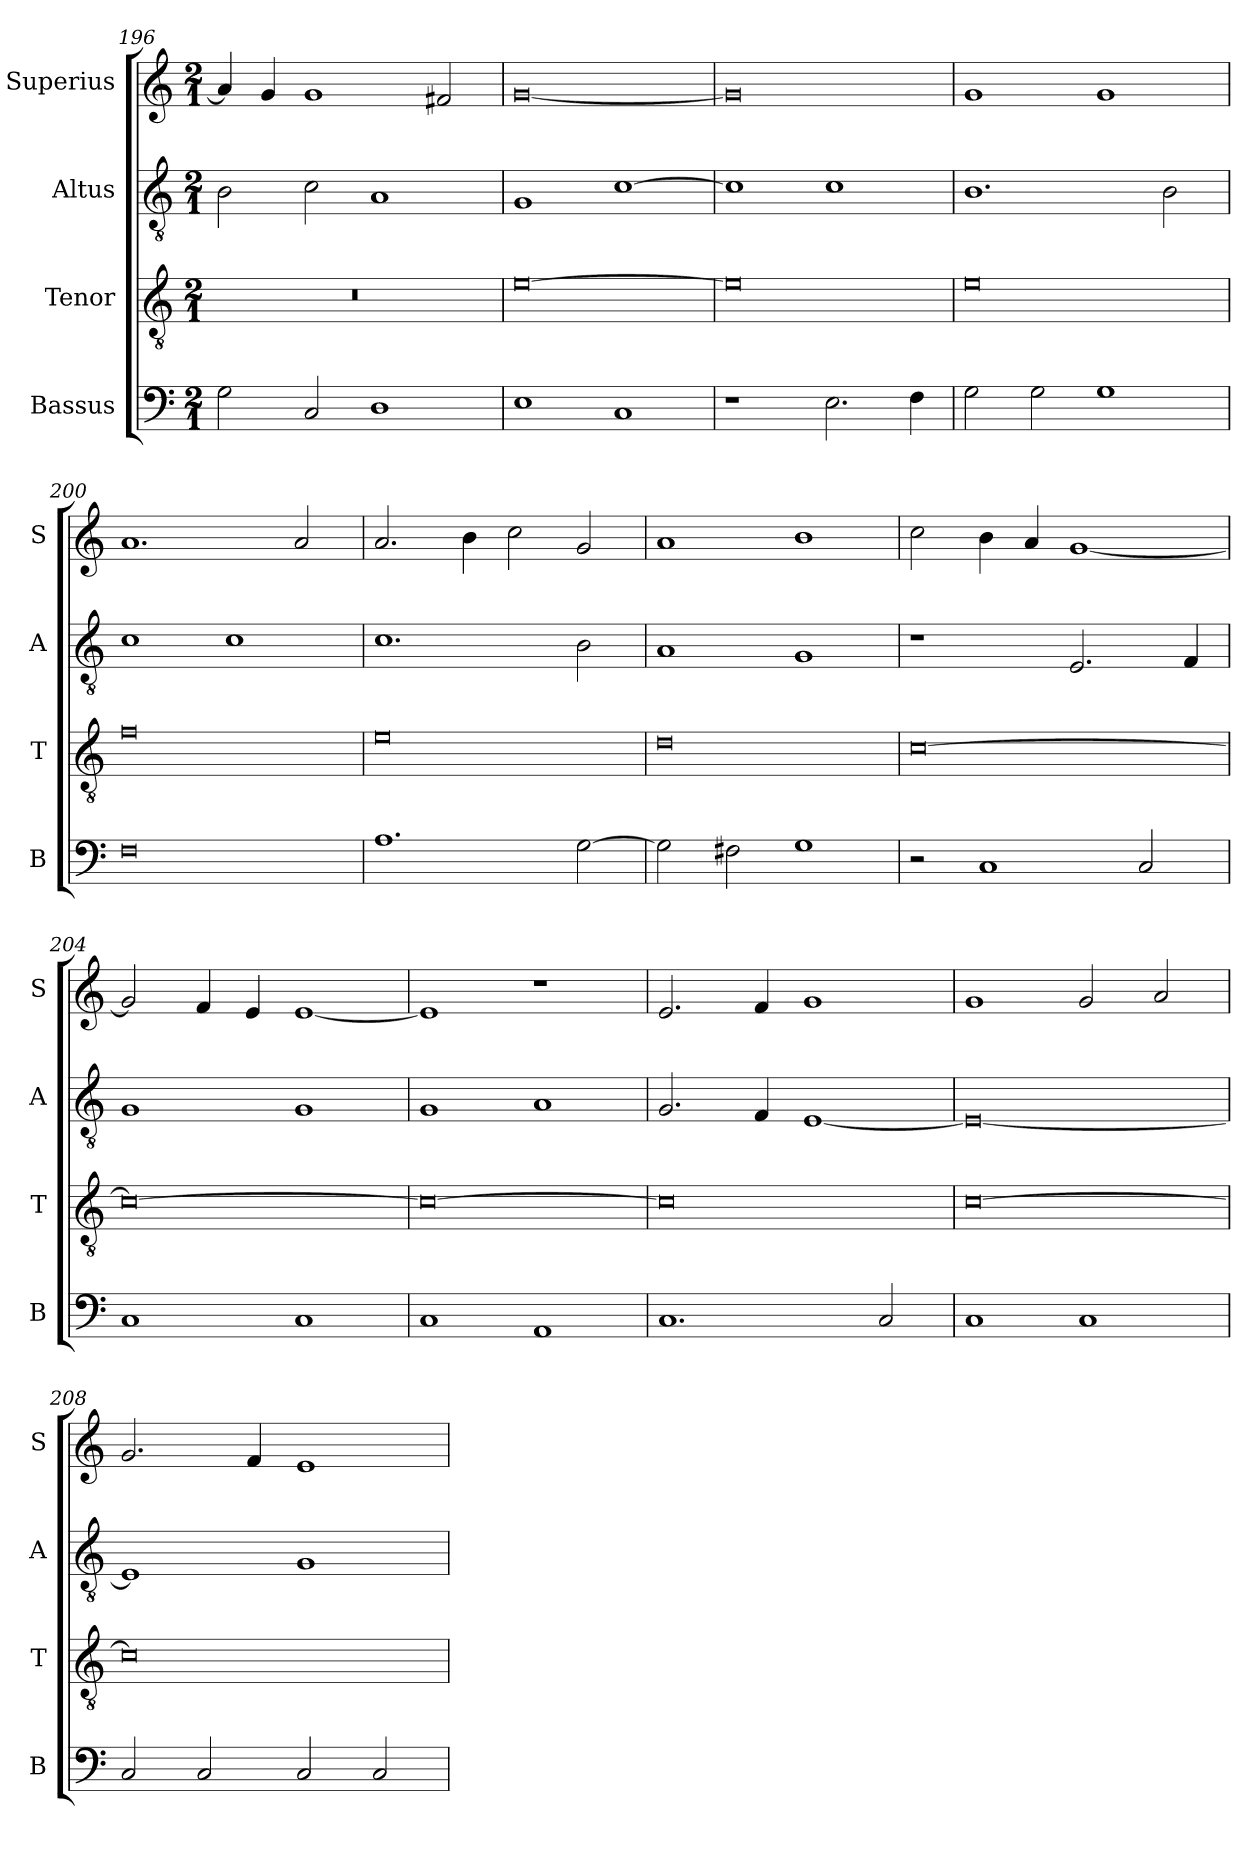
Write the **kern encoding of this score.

**kern	**kern	**kern	**kern
*part4	*part3	*part2	*part1
*staff4	*staff3	*staff2	*staff1
*I"Bassus	*I"Tenor	*I"Altus	*I"Superius
*I'B	*I'T	*I'A	*I'S
*clefF4	*clefGv2	*clefGv2	*clefG2
*k[]	*k[]	*k[]	*k[]
*M2/1	*M2/1	*M2/1	*M2/1
=196	=196	=196	=196
2G\	0r	2B\	4a/]
.	.	.	4g/
2C/	.	2c\	1g
1D	.	1A	.
.	.	.	2f#X/
=197	=197	=197	=197
1E	[0e	1G	[0g
1C	.	[1c	.
=198	=198	=198	=198
1r	0e]	1c]	0g]
2.E\	.	1c	.
4F\	.	.	.
=199	=199	=199	=199
2G\	0e	1.B	1g
2G\	.	.	.
1G	.	.	1g
.	.	2B\	.
=200	=200	=200	=200
0F	0f	1c	1.a
.	.	1c	.
.	.	.	2a/
=201	=201	=201	=201
1.A	0e	1.c	2.a/
.	.	.	4b\
.	.	.	2cc\
[2G\	.	2B\	2g/
=202	=202	=202	=202
2G\]	0d	1A	1a
2F#X\	.	.	.
1G	.	1G	1b
=203	=203	=203	=203
2r	[0c	1r	2cc\
1C	.	.	4b\
.	.	.	4a/
.	.	2.E/	[1g
2C/	.	.	.
.	.	4F/	.
=204	=204	=204	=204
1C	0c_	1G	2g/]
.	.	.	4f/
.	.	.	4e/
1C	.	1G	[1e
=205	=205	=205	=205
1C	0c_	1G	1e]
1AA	.	1A	1r
=206	=206	=206	=206
1.C	0c]	2.G/	2.e/
.	.	4F/	4f/
.	.	[1E	1g
2C/	.	.	.
=207	=207	=207	=207
1C	[0c	0E_	1g
1C	.	.	2g/
.	.	.	2a/
=208	=208	=208	=208
2C/	0c]	1E]	2.g/
2C/	.	.	.
.	.	.	4f/
2C/	.	1G	1e
2C/	.	.	.
=	=	=	=
*-	*-	*-	*-
